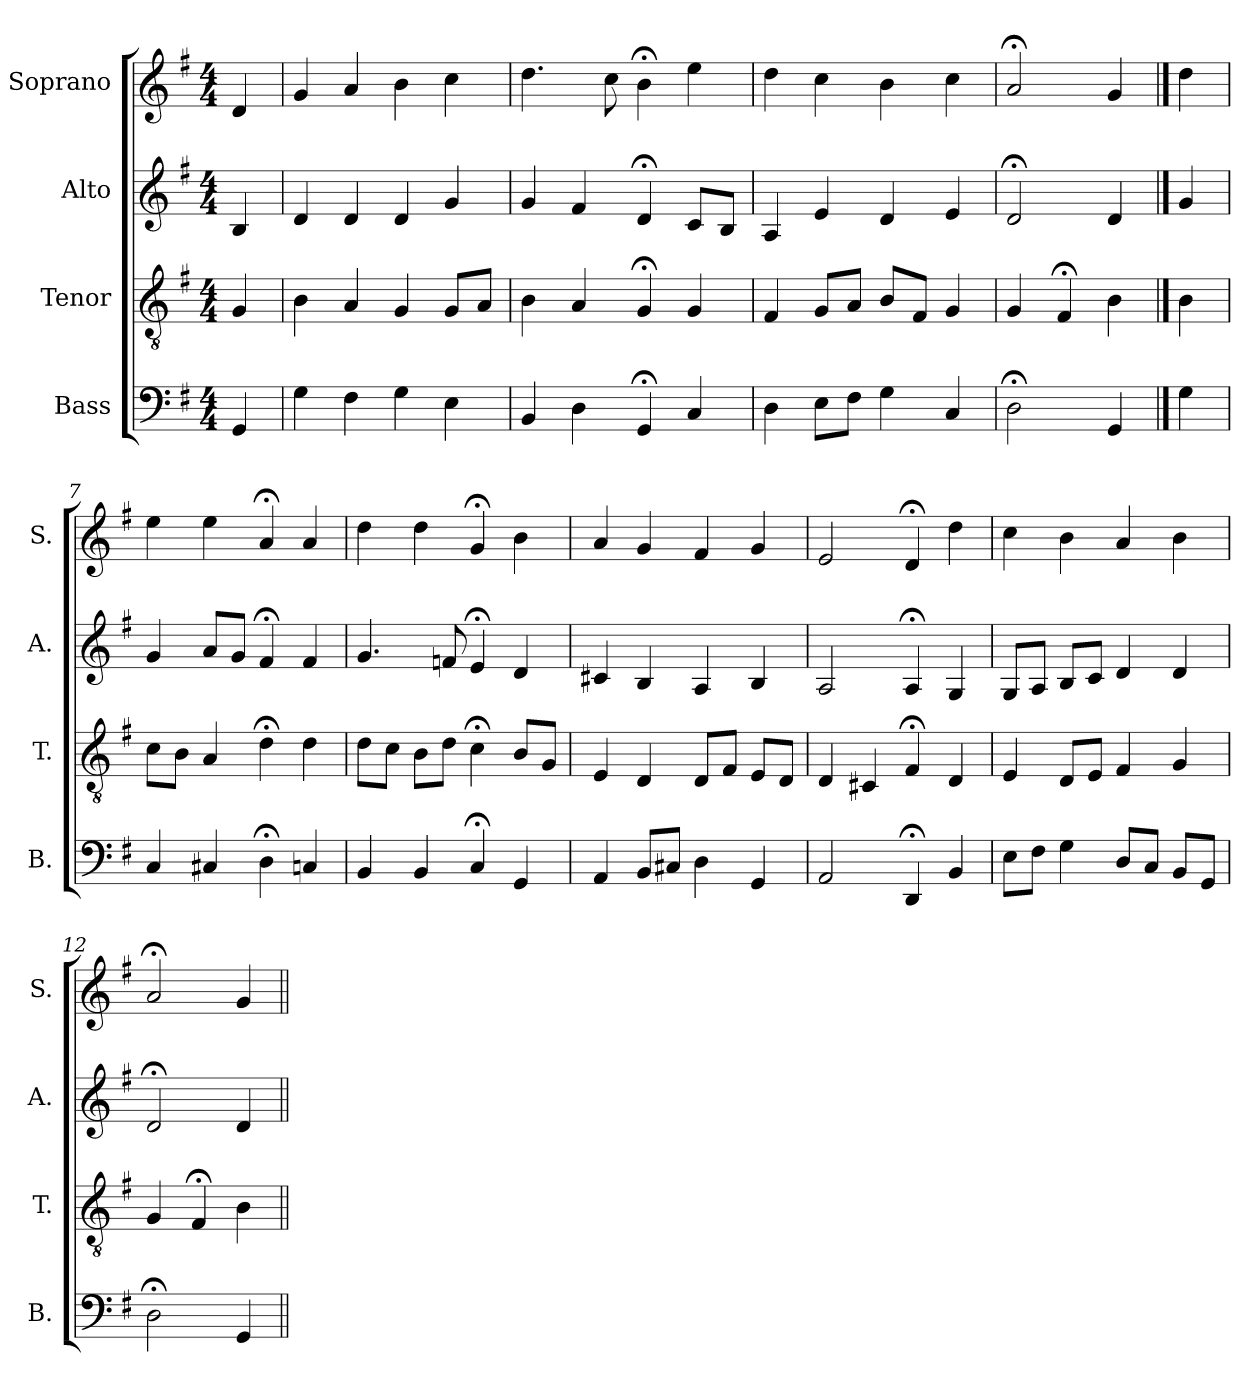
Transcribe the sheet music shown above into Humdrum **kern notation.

**kern	**kern	**kern	**kern
*part4	*part3	*part2	*part1
*staff4	*staff3	*staff2	*staff1
*I"Bass	*I"Tenor	*I"Alto	*I"Soprano
*I'B.	*I'T.	*I'A.	*I'S.
*clefF4	*clefGv2	*clefG2	*clefG2
*	*ITrd7c12	*	*
*k[f#]	*k[f#]	*k[f#]	*k[f#]
*G:	*G:	*G:	*G:
*M4/4	*M4/4	*M4/4	*M4/4
=1	=1	=1	=1
4GG/	4GG/	4B/	4d/
=2	=2	=2	=2
4G\	4BB\	4d/	4g/
4F#\	4AA/	4d/	4a/
4G\	4GG/	4d/	4b\
4E\	8GG/L	4g/	4cc\
.	8AA/J	.	.
=3	=3	=3	=3
4BB/	4BB\	4g/	4.dd\
4D\	4AA/	4f#/	.
.	.	.	8cc\
4GG;</	4GG;</	4d;</	4b;<\
4C/	4GG/	8c/L	4ee\
.	.	8B/J	.
=4	=4	=4	=4
4D\	4FF#/	4A/	4dd\
8E\L	8GG/L	4e/	4cc\
8F#\J	8AA/J	.	.
4G\	8BB/L	4d/	4b\
.	8FF#/J	.	.
4C/	4GG/	4e/	4cc\
=5	=5	=5	=5
2D;<\	4GG/	2d;</	2a;</
.	4FF#;</	.	.
4GG/	4BB\	4d/	4g/
==6	==6	==6	==6
4G\	4BB\	4g/	4dd\
!!LO:LB:g=z
=7	=7	=7	=7
4C/	8C\L	4g/	4ee\
.	8BB\J	.	.
4C#X/	4AA/	8a/L	4ee\
.	.	8g/J	.
4D;<\	4D;<\	4f#;</	4a;</
4Cn/	4D\	4f#/	4a/
=8	=8	=8	=8
4BB/	8D\L	4.g/	4dd\
.	8C\J	.	.
4BB/	8BB\L	.	4dd\
.	8D\J	8fn/	.
4C;</	4C;<\	4e;</	4g;</
4GG/	8BB/L	4d/	4b\
.	8GG/J	.	.
=9	=9	=9	=9
4AA/	4EE/	4c#X/	4a/
8BB/L	4DD/	4B/	4g/
8C#X/J	.	.	.
4D\	8DD/L	4A/	4f#/
.	8FF#/J	.	.
4GG/	8EE/L	4B/	4g/
.	8DD/J	.	.
!!LO:PB:g=z
=10	=10	=10	=10
2AA/	4DD/	2A/	2e/
.	4CC#X/	.	.
4DD;</	4FF#;</	4A;</	4d;</
4BB/	4DD/	4G/	4dd\
=11	=11	=11	=11
8E\L	4EE/	8G/L	4cc\
8F#\J	.	8A/J	.
4G\	8DD/L	8B/L	4b\
.	8EE/J	8c/J	.
8D/L	4FF#/	4d/	4a/
8C/J	.	.	.
8BB/L	4GG/	4d/	4b\
8GG/J	.	.	.
=12	=12	=12	=12
2D;<\	4GG/	2d;</	2a;</
.	4FF#;</	.	.
4GG/	4BB\	4d/	4g/
=||	=||	=||	=||
*-	*-	*-	*-
